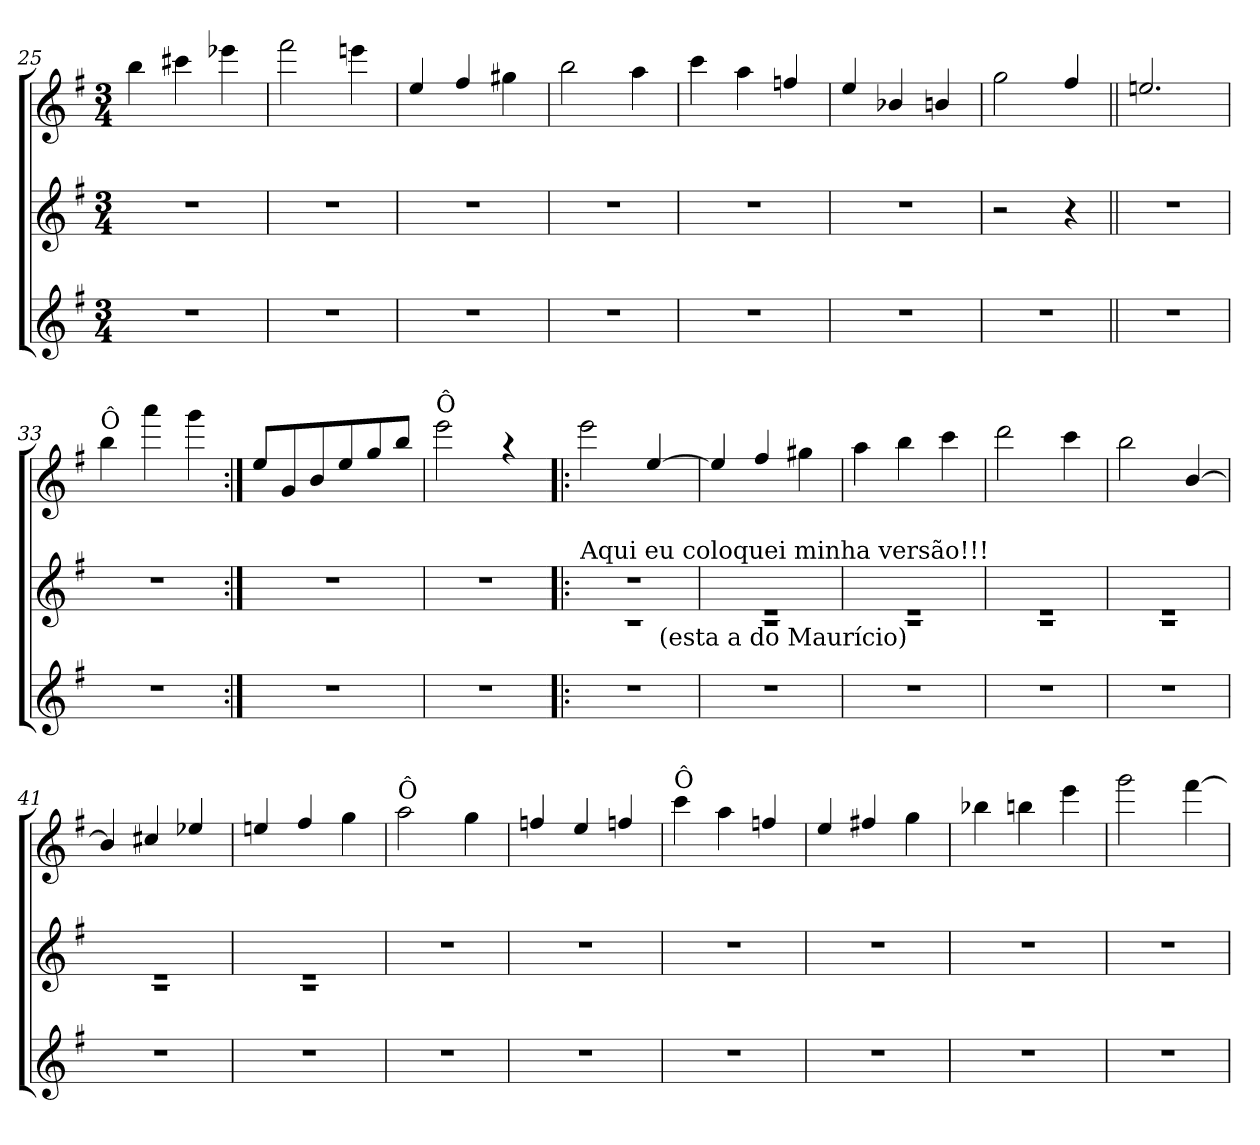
**kern	**kern	**kern
*part3	*part2	*part1
*staff3	*staff2	*staff1
*clefG2	*clefG2	*clefG2
*ITrd-7c-12	*ITrd-7c-12	*
*k[f#]	*k[f#]	*k[f#]
*G:	*G:	*G:
*M3/4	*M3/4	*M3/4
=25	=25	=25
*	*	*^
2.r	2.r	4bb\	2.ryy
.	.	4ccc#X\	.
.	.	4eee-X\	.
!!LO:LB:g=z	!!
=26	=26	=26	=26
2.r	2.r	2fff#\	2.ryy
.	.	4eeen\	.
=27	=27	=27	=27
2.r	2.r	4ee/	2.ryy
.	.	4ff#/	.
.	.	4gg#X\	.
=28	=28	=28	=28
2.r	2.r	2bb\	2.ryy
.	.	4aa\	.
=29	=29	=29	=29
2.r	2.r	4ccc\	2.ryy
.	.	4aa\	.
.	.	4ffn/	.
=30	=30	=30	=30
2.r	2.r	4ee/	2.ryy
.	.	4b-X/	.
.	.	4bn/	.
!!LO:LB:g=z	!!
=31	=31	=31	=31
2.r	2r	2gg\	2ryy
.	4r	4ff#/	4ryy
=32||	=32||	=32||	=32||
2.r	2.r	2.een/	2.ryy
=33	=33	=33	=33
!	!	!LO:TX:a:t=Ô	!
2.r	2.r	4bb\	2.ryy
.	.	4aaa\	.
.	.	4ggg\	.
=34:|!	=34:|!	=34:|!	=34:|!
2.r	2.r	8ee/L	2.ryy
.	.	8g/	.
.	.	8b/	.
.	.	8ee/	.
.	.	8gg/	.
.	.	8bb/J	.
=35	=35	=35	=35
!	!	!LO:TX:a:t=Ô	!
2.r	2.r	2eee\	2.ryy
.	.	4raa	.
!!LO:LB:g=z	!!
=36!|:	=36!|:	=36!|:	=36!|:
*	*^	*	*
!	!LO:TX:a:t=Aqui eu  coloquei minha versão!!!	!	!	!
*	*	*^	*	*
2.r	2.rc	2.r	2ryy	2eee\	2.ryy
.	.	.	32ryy	[>4ee/	.
!	!	!	!LO:TX:b:t=(esta a do Maurício)	!	!
.	.	.	8..ryy	.	.
*	*	*v	*v	*	*
=37	=37	=37	=37	=37
2.r	2.rc	2.r	4ee/]	2.ryy
.	.	.	4ff#/	.
.	.	.	4gg#X\	.
=38	=38	=38	=38	=38
2.r	2.rc	2.r	4aa\	2.ryy
.	.	.	4bb\	.
.	.	.	4ccc\	.
=39	=39	=39	=39	=39
2.r	2.rc	2.r	2ddd\	2.ryy
.	.	.	4ccc\	.
=40	=40	=40	=40	=40
2.r	2.rc	2.r	2bb\	2.ryy
.	.	.	[>4b/	.
!!LO:PB:g=z	!!
=41	=41	=41	=41	=41
2.r	2.rc	2.r	4b/]	2.ryy
.	.	.	4cc#X/	.
.	.	.	4ee-X/	.
=42	=42	=42	=42	=42
2.r	2.rc	2.r	4een/	2.ryy
.	.	.	4ff#/	.
.	.	.	4gg\	.
*	*v	*v	*	*
=43	=43	=43	=43
!	!	!LO:TX:a:t=Ô	!
2.r	2.r	2aa\	2.ryy
.	.	4gg\	.
=44	=44	=44	=44
2.r	2.r	4ffn/	2.ryy
.	.	4ee/	.
.	.	4ffn/	.
=45	=45	=45	=45
!	!	!LO:TX:a:t=Ô	!
2.r	2.r	4ccc\	2.ryy
.	.	4aa\	.
.	.	4ffn/	.
!!LO:LB:g=z	!!
=46	=46	=46	=46
2.r	2.r	4ee/	2.ryy
.	.	4ff#X/	.
.	.	4gg\	.
=47	=47	=47	=47
2.r	2.r	4bb-X\	2.ryy
.	.	4bbn\	.
.	.	4eee\	.
=48	=48	=48	=48
2.r	2.r	2ggg\	2.ryy
.	.	[<4fff#\	.
*	*	*v	*v
=	=	=
*-	*-	*-
